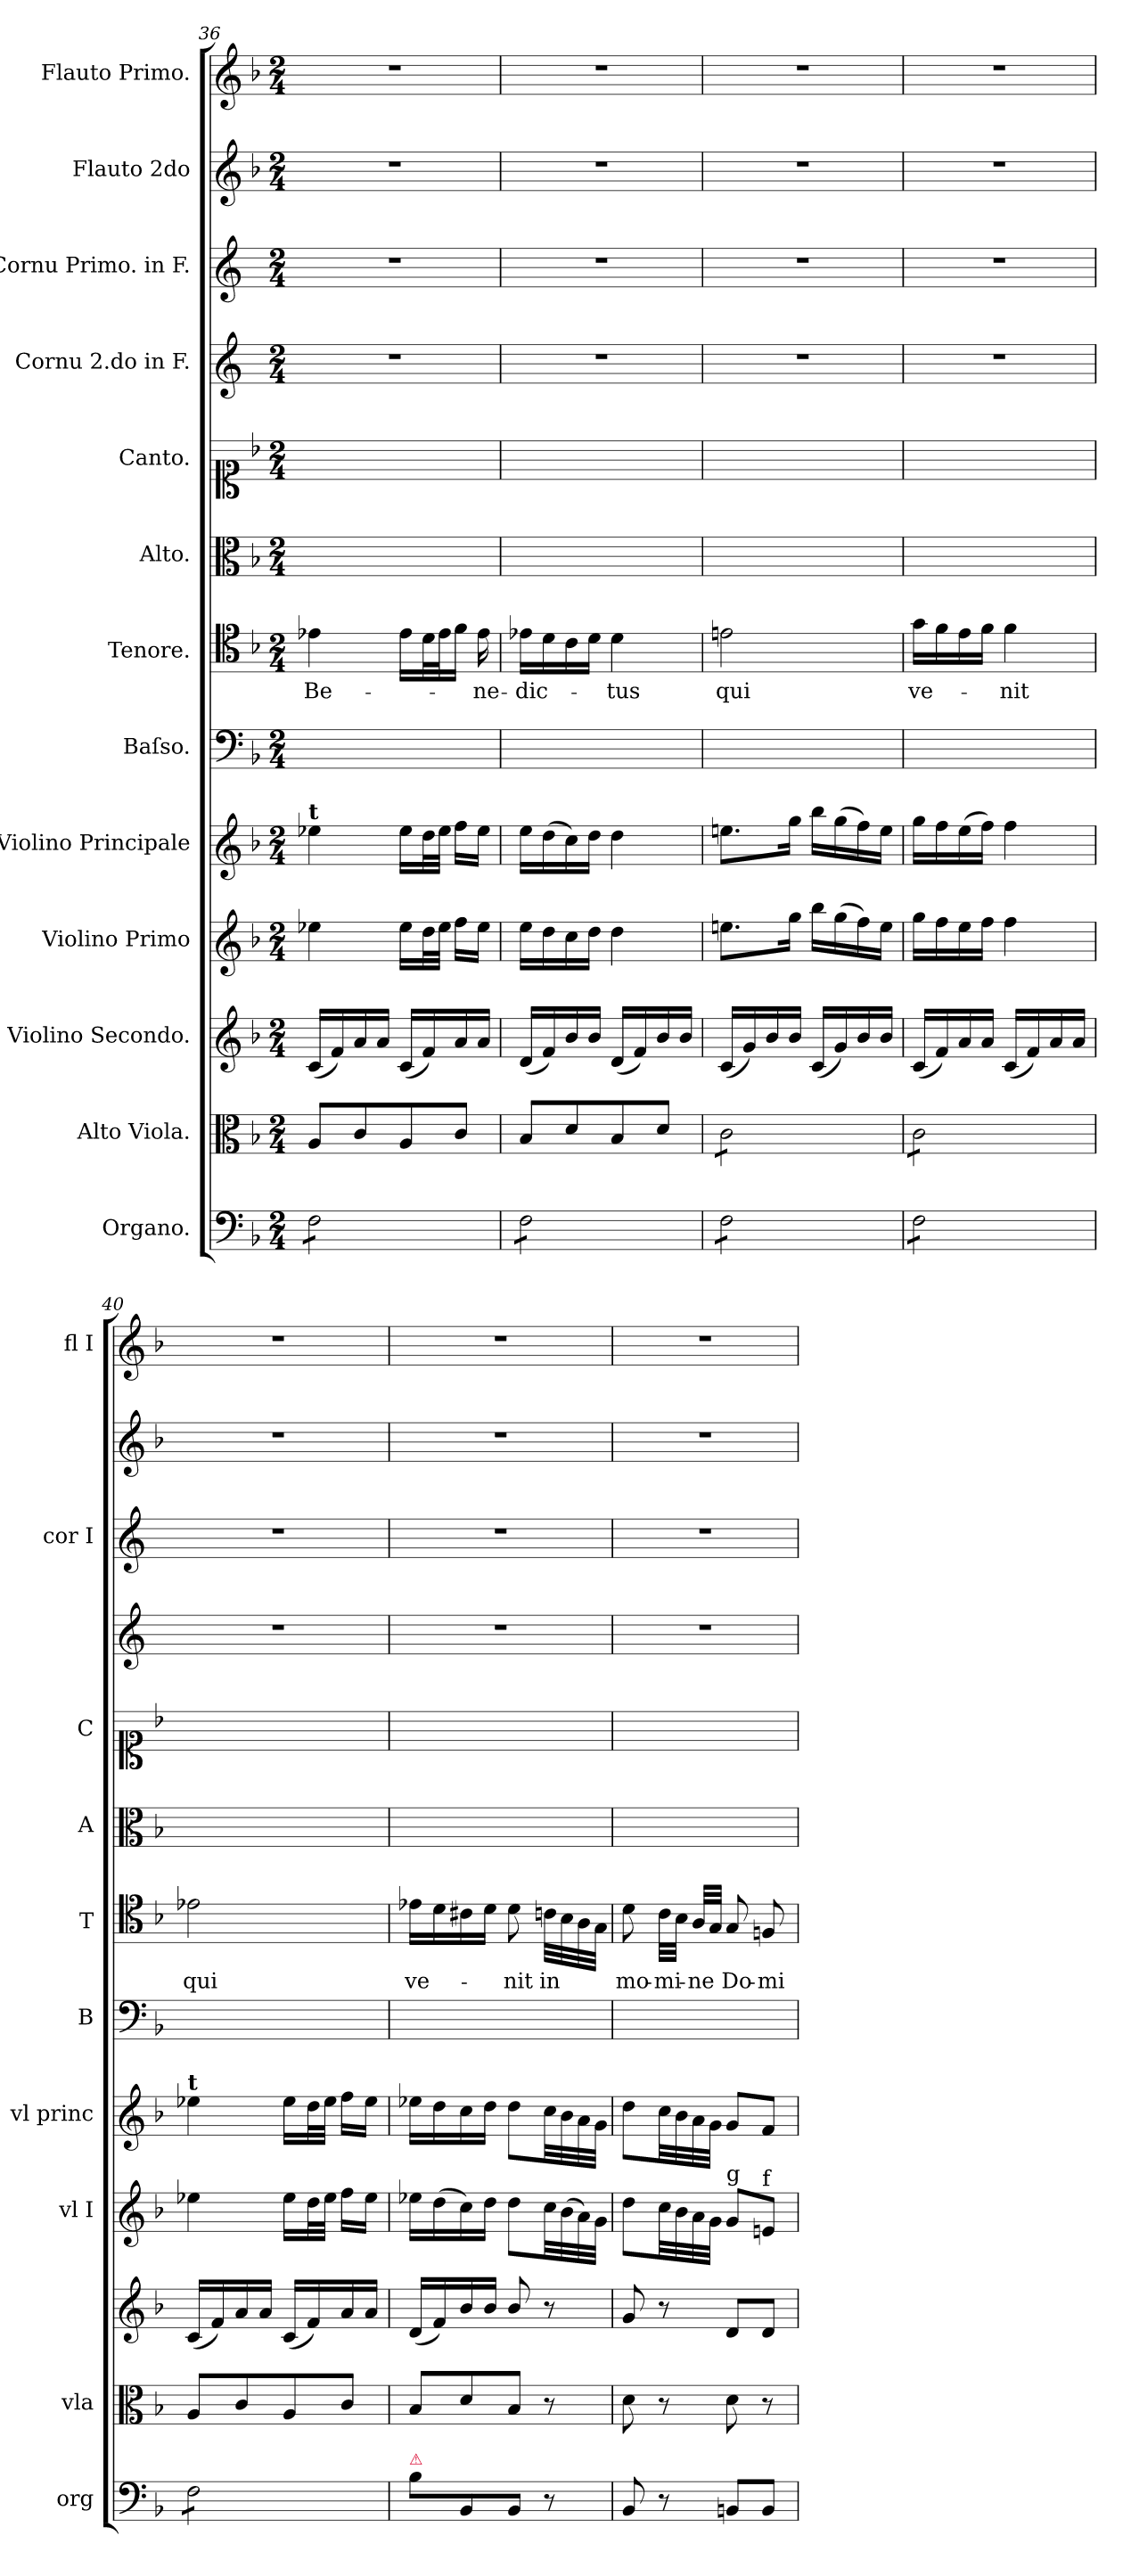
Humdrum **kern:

**kern	**kern	**kern	**kern	**kern	**kern	**kern	**text	**kern	**kern	**kern	**kern	**kern	**kern
*part13	*part12	*part11	*part10	*part9	*part8	*part7	*part7	*part6	*part5	*part4	*part3	*part2	*part1
*staff13	*staff12	*staff11	*staff10	*staff9	*staff8	*staff7	*staff7	*staff6	*staff5	*staff4	*staff3	*staff2	*staff1
*I"Organo.	*I"Alto Viola.	*I"Violino Secondo.	*I"Violino Primo	*I"Violino Principale	*I"Baſso.	*I"Tenore.	*	*I"Alto.	*I"Canto.	*I"Cornu 2.do in F.	*I"Cornu Primo. in F.	*I"Flauto 2do	*I"Flauto Primo.
*I'org	*I'vla	*	*I'vl I	*I'vl princ	*I'B	*I'T	*	*I'A	*I'C	*	*I'cor I	*	*I'fl I
*clefF4	*clefC3	*clefG2	*clefG2	*clefG2	*clefF4	*clefC4	*	*clefC3	*clefC1	*clefG2	*clefG2	*clefG2	*clefG2
*	*	*	*	*	*	*	*	*	*	*ITrd4c7	*ITrd4c7	*	*
*k[b-]	*k[b-]	*k[b-]	*k[b-]	*k[b-]	*k[b-]	*k[b-]	*	*k[b-]	*k[b-]	*k[b-]	*k[b-]	*k[b-]	*k[b-]
*F:	*F:	*F:	*F:	*F:	*F:	*F:	*	*F:	*F:	*F:	*F:	*F:	*F:
*M2/4	*M2/4	*M2/4	*M2/4	*M2/4	*M2/4	*M2/4	*	*M2/4	*M2/4	*M2/4	*M2/4	*M2/4	*M2/4
=36	=36	=36	=36	=36	=36	=36	=36	=36	=36	=36	=36	=36	=36
!	!	!	!	!LO:TX:a:B:t=t	!	!	!	!	!	!	!	!	!
*tremolo	*	*	*	*	*	*	*	*	*	*	*	*	*
8F\L	8A/L	(16c/LL	4ee-X\	4ee-X\	2ryy	4e-X\	Be-	2ryy	2ryy	2r	2r	2r	2r
.	.	16f/)	.	.	.	.	.	.	.	.	.	.	.
8F\	8c/	16a/	.	.	.	.	.	.	.	.	.	.	.
.	.	16a/JJ	.	.	.	.	.	.	.	.	.	.	.
8F\	8A/	(16c/LL	16ee-\LL	16ee-\LL	.	16e-\LL	.	.	.	.	.	.	.
.	.	16f/)	32dd\L	32dd\L	.	32d\L	.	.	.	.	.	.	.
.	.	.	32ee-\JJJ	32ee-\JJJ	.	32e-\J	.	.	.	.	.	.	.
8F\J	8c/J	16a/	16ff\LL	16ff\LL	.	16f\JJ	.	.	.	.	.	.	.
.	.	16a/JJ	16ee-\JJ	16ee-\JJ	.	16e-\	-ne-	.	.	.	.	.	.
=37	=37	=37	=37	=37	=37	=37	=37	=37	=37	=37	=37	=37	=37
8F\L	8B-/L	(16d/LL	16ee\LL	16ee\LL	2ryy	16e-X\LL	-dic-	2ryy	2ryy	2r	2r	2r	2r
.	.	16f/)	16dd\	(16dd\	.	16d\	.	.	.	.	.	.	.
8F\	8d/	16b-/	16cc\	16cc\)	.	16c\	.	.	.	.	.	.	.
.	.	16b-/JJ	16dd\JJ	16dd\JJ	.	16d\JJ	.	.	.	.	.	.	.
8F\	8B-/	(16d/LL	4dd\	4dd\	.	4d\	-tus	.	.	.	.	.	.
.	.	16f/)	.	.	.	.	.	.	.	.	.	.	.
8F\J	8d/J	16b-/	.	.	.	.	.	.	.	.	.	.	.
.	.	16b-/JJ	.	.	.	.	.	.	.	.	.	.	.
=38	=38	=38	=38	=38	=38	=38	=38	=38	=38	=38	=38	=38	=38
*	*tremolo	*	*	*	*	*	*	*	*	*	*	*	*
8F\L	8c\L	(16c/LL	8.een\L	8.een\L	2ryy	2en\	qui	2ryy	2ryy	2r	2r	2r	2r
.	.	16g/)	.	.	.	.	.	.	.	.	.	.	.
8F\	8c\	16b-/	.	.	.	.	.	.	.	.	.	.	.
.	.	16b-/JJ	16gg\Jk	16gg\Jk	.	.	.	.	.	.	.	.	.
8F\	8c\	(16c/LL	16bb-\LL	16bb-\LL	.	.	.	.	.	.	.	.	.
.	.	16g/)	(16gg\	(16gg\	.	.	.	.	.	.	.	.	.
8F\J	8c\J	16b-/	16ff\)	16ff)	.	.	.	.	.	.	.	.	.
.	.	16b-/JJ	16ee\JJ	16ee\JJ	.	.	.	.	.	.	.	.	.
=39	=39	=39	=39	=39	=39	=39	=39	=39	=39	=39	=39	=39	=39
8F\L	8c\L	(16c/LL	16gg\LL	16gg\LL	2ryy	16g\LL	ve-	2ryy	2ryy	2r	2r	2r	2r
.	.	16f/)	16ff\	16ff\	.	16f\	.	.	.	.	.	.	.
8F\	8c\	16a/	16ee\	(16ee\	.	16e\	.	.	.	.	.	.	.
.	.	16a/JJ	16ff\JJ	16ff\JJ)	.	16f\JJ	.	.	.	.	.	.	.
8F\	8c\	(16c/LL	4ff\	4ff\	.	4f\	-nit	.	.	.	.	.	.
.	.	16f/)	.	.	.	.	.	.	.	.	.	.	.
8F\J	8c\J	16a/	.	.	.	.	.	.	.	.	.	.	.
*	*Xtremolo	*	*	*	*	*	*	*	*	*	*	*	*
.	.	16a/JJ	.	.	.	.	.	.	.	.	.	.	.
=40	=40	=40	=40	=40	=40	=40	=40	=40	=40	=40	=40	=40	=40
!	!	!	!	!LO:TX:a:B:t=t	!	!	!	!	!	!	!	!	!
8F\L	8A/L	(16c/LL	4ee-X\	4ee-X\	2ryy	2e-X\	qui	2ryy	2ryy	2r	2r	2r	2r
.	.	16f/)	.	.	.	.	.	.	.	.	.	.	.
8F\	8c/	16a/	.	.	.	.	.	.	.	.	.	.	.
.	.	16a/JJ	.	.	.	.	.	.	.	.	.	.	.
8F\	8A/	(16c/LL	16ee-\LL	16ee-\LL	.	.	.	.	.	.	.	.	.
.	.	16f/)	32dd\L	32dd\L	.	.	.	.	.	.	.	.	.
.	.	.	32ee-\JJJ	32ee-\JJJ	.	.	.	.	.	.	.	.	.
8F\J	8c/J	16a/	16ff\LL	16ff\LL	.	.	.	.	.	.	.	.	.
*Xtremolo	*	*	*	*	*	*	*	*	*	*	*	*	*
.	.	16a/JJ	16ee-\JJ	16ee-\JJ	.	.	.	.	.	.	.	.	.
=41	=41	=41	=41	=41	=41	=41	=41	=41	=41	=41	=41	=41	=41
!LO:TX:a:color=crimson:t=⚠	!	!	!	!	!	!	!	!	!	!	!	!	!
8B-\L	8B-/L	(16d/LL	16ee-X\LL	16ee-X\LL	2ryy	16e-X\LL	ve-	2ryy	2ryy	2r	2r	2r	2r
.	.	16f/)	(16dd\	16dd\	.	16d\	.	.	.	.	.	.	.
8BB-/	8d/	16b-/	16cc\)	16cc\	.	16c#X\	.	.	.	.	.	.	.
.	.	16b-/JJ	16dd\JJ	16dd\JJ	.	16d\JJ	.	.	.	.	.	.	.
8BB-/J	8B-/J	8b-/	8dd\L	8dd\L	.	8d\	-nit	.	.	.	.	.	.
8r	8r	8r	32cc\LL	32cc\LL	.	32cn\LLL	in	.	.	.	.	.	.
.	.	.	(32b-\	32b-\	.	32B-\	.	.	.	.	.	.	.
.	.	.	32a\)	32a\	.	32A\	.	.	.	.	.	.	.
.	.	.	32g\JJJ	32g\JJJ	.	32G\JJJ	.	.	.	.	.	.	.
=42	=42	=42	=42	=42	=42	=42	=42	=42	=42	=42	=42	=42	=42
8BB-/	8d\	8g/	8dd\L	8dd\L	2ryy	8d\	mo-	2ryy	2ryy	2r	2r	2r	2r
8r	8r	8r	32cc\LL	32cc\LL	.	32c\LLL	-mi-	.	.	.	.	.	.
.	.	.	32b-\	32b-\	.	32B-\JJJ	.	.	.	.	.	.	.
.	.	.	32a\	32a\	.	32A/LLL	-ne	.	.	.	.	.	.
.	.	.	32g\JJJ	32g\JJJ	.	32G/JJJ	.	.	.	.	.	.	.
!	!	!	!LO:TX:a:t=g	!	!	!	!	!	!	!	!	!	!
8BBn/L	8d\	8d/L	8g/L	8g/L	.	8G/	Do-	.	.	.	.	.	.
!	!	!	!LO:TX:a:t=f	!	!	!	!	!	!	!	!	!	!
8BB/J	8r	8d/J	8en/J	8f/J	.	8Fn/	-mi-	.	.	.	.	.	.
=	=	=	=	=	=	=	=	=	=	=	=	=	=
*-	*-	*-	*-	*-	*-	*-	*-	*-	*-	*-	*-	*-	*-
